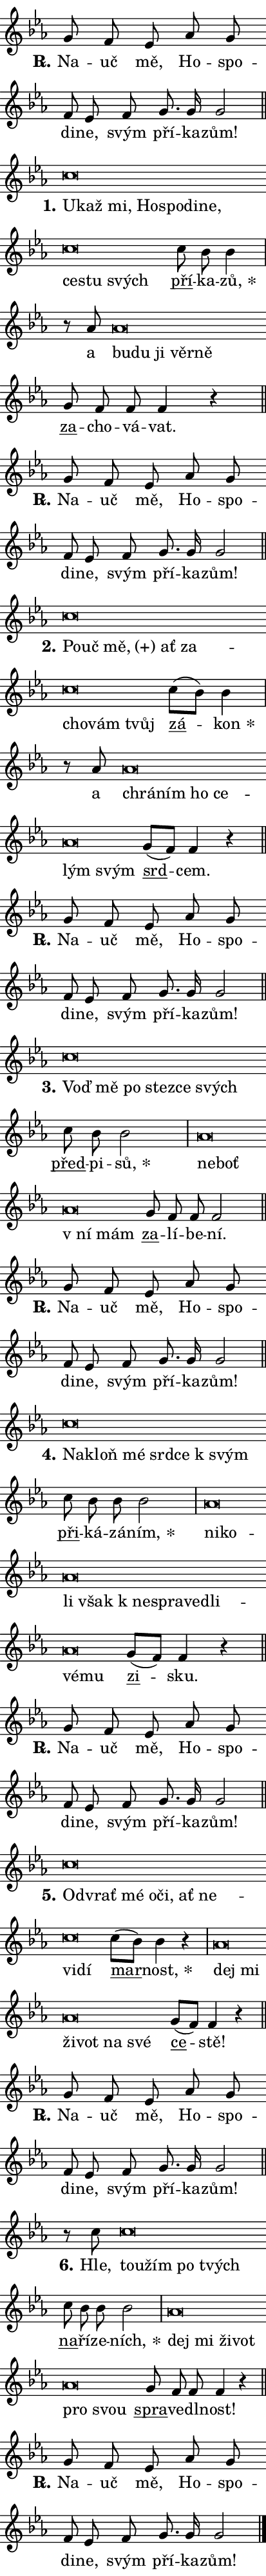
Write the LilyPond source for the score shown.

\version "2.22.1"
\header { tagline = "" }
\paper {
  indent = 0\cm
  top-margin = 0\cm
  right-margin = 0\cm
  bottom-margin = 0\cm
  left-margin = 0\cm
  paper-width = 7\cm
  page-breaking = #ly:one-page-breaking
  system-system-spacing.basic-distance = #11
  score-system-spacing.basic-distance = #11
  ragged-last = ##f
}


%% Author: Thomas Morley
%% https://lists.gnu.org/archive/html/lilypond-user/2020-05/msg00002.html
#(define (line-position grob)
"Returns position of @var[grob} in current system:
   @code{'start}, if at first time-step
   @code{'end}, if at last time-step
   @code{'middle} otherwise
"
  (let* ((col (ly:item-get-column grob))
         (ln (ly:grob-object col 'left-neighbor))
         (rn (ly:grob-object col 'right-neighbor))
         (col-to-check-left (if (ly:grob? ln) ln col))
         (col-to-check-right (if (ly:grob? rn) rn col))
         (break-dir-left
           (and
             (ly:grob-property col-to-check-left 'non-musical #f)
             (ly:item-break-dir col-to-check-left)))
         (break-dir-right
           (and
             (ly:grob-property col-to-check-right 'non-musical #f)
             (ly:item-break-dir col-to-check-right))))
        (cond ((eqv? 1 break-dir-left) 'start)
              ((eqv? -1 break-dir-right) 'end)
              (else 'middle))))

#(define (tranparent-at-line-position vctor)
  (lambda (grob)
  "Relying on @code{line-position} select the relevant enry from @var{vctor}.
Used to determine transparency,"
    (case (line-position grob)
      ((end) (not (vector-ref vctor 0)))
      ((middle) (not (vector-ref vctor 1)))
      ((start) (not (vector-ref vctor 2))))))

noteHeadBreakVisibility =
#(define-music-function (break-visibility)(vector?)
"Makes @code{NoteHead}s transparent relying on @var{break-visibility}"
#{
  \override NoteHead.transparent =
    #(tranparent-at-line-position break-visibility)
#})

#(define delete-ledgers-for-transparent-note-heads
  (lambda (grob)
    "Reads whether a @code{NoteHead} is transparent.
If so this @code{NoteHead} is removed from @code{'note-heads} from
@var{grob}, which is supposed to be @code{LedgerLineSpanner}.
As a result ledgers are not printed for this @code{NoteHead}"
    (let* ((nhds-array (ly:grob-object grob 'note-heads))
           (nhds-list
             (if (ly:grob-array? nhds-array)
                 (ly:grob-array->list nhds-array)
                 '()))
           ;; Relies on the transparent-property being done before
           ;; Staff.LedgerLineSpanner.after-line-breaking is executed.
           ;; This is fragile ...
           (to-keep
             (remove
               (lambda (nhd)
                 (ly:grob-property nhd 'transparent #f))
               nhds-list)))
      ;; TODO find a better method to iterate over grob-arrays, similiar
      ;; to filter/remove etc for lists
      ;; For now rebuilt from scratch
      (set! (ly:grob-object grob 'note-heads)  '())
      (for-each
        (lambda (nhd)
          (ly:pointer-group-interface::add-grob grob 'note-heads nhd))
        to-keep))))

hideNotes = {
  \noteHeadBreakVisibility #begin-of-line-visible
}
unHideNotes = {
  \noteHeadBreakVisibility #all-visible
}

% work-around for resetting accidentals
% https://lilypond.org/doc/v2.23/Documentation/notation/displaying-rhythms#unmetered-music
cadenzaMeasure = {
  \cadenzaOff
  \partial 1024 s1024
  \cadenzaOn
}

#(define-markup-command (accent layout props text) (markup?)
  "Underline accented syllable"
  (interpret-markup layout props
    #{\markup \override #'(offset . 4.3) \underline { #text }#}))

responsum = \markup \concat {
  "R" \hspace #-1.05 \path #0.1 #'((moveto 0 0.07) (lineto 0.9 0.8)) \hspace #0.05 "."
}

\layout {
    \context {
        \Staff
        \remove "Time_signature_engraver"
        \override LedgerLineSpanner.after-line-breaking = #delete-ledgers-for-transparent-note-heads
    }
    \context {
        \Voice {
            \override NoteHead.output-attributes = #'((class . "notehead"))
            \override Hairpin.height = #0.55
        }
    }
    \context {
        \Lyrics {
            \override StanzaNumber.output-attributes = #'((class . "stanzanumber"))
            \override LyricSpace.minimum-distance = #0.9
            \override LyricText.font-name = #"TeX Gyre Schola"
            \override LyricText.font-size = 1
            \override StanzaNumber.font-name = #"TeX Gyre Schola Bold"
            \override StanzaNumber.font-size = 1
        }
    }
}

% magnetic-lyrics.ily
%
%   written by
%     Jean Abou Samra <jean@abou-samra.fr>
%     Werner Lemberg <wl@gnu.org>
%
%   adapted by
%     Jiri Hon <jiri.hon@gmail.com>
%
% Version 2022-Apr-15

% https://www.mail-archive.com/lilypond-user@gnu.org/msg149350.html

#(define (Left_hyphen_pointer_engraver context)
   "Collect syllable-hyphen-syllable occurrences in lyrics and store
them in properties.  This engraver only looks to the left.  For
example, if the lyrics input is @code{foo -- bar}, it does the
following.

@itemize @bullet
@item
Set the @code{text} property of the @code{LyricHyphen} grob between
@q{foo} and @q{bar} to @code{foo}.

@item
Set the @code{left-hyphen} property of the @code{LyricText} grob with
text @q{foo} to the @code{LyricHyphen} grob between @q{foo} and
@q{bar}.
@end itemize

Use this auxiliary engraver in combination with the
@code{lyric-@/text::@/apply-@/magnetic-@/offset!} hook."
   (let ((hyphen #f)
         (text #f))
     (make-engraver
      (acknowledgers
       ((lyric-syllable-interface engraver grob source-engraver)
        (set! text grob)))
      (end-acknowledgers
       ((lyric-hyphen-interface engraver grob source-engraver)
        ;(when (not (grob::has-interface grob 'lyric-space-interface))
          (set! hyphen grob)));)
      ((stop-translation-timestep engraver)
       (when (and text hyphen)
         (ly:grob-set-object! text 'left-hyphen hyphen))
       (set! text #f)
       (set! hyphen #f)))))

#(define (lyric-text::apply-magnetic-offset! grob)
   "If the space between two syllables is less than the value in
property @code{LyricText@/.details@/.squash-threshold}, move the right
syllable to the left so that it gets concatenated with the left
syllable.

Use this function as a hook for
@code{LyricText@/.after-@/line-@/breaking} if the
@code{Left_@/hyphen_@/pointer_@/engraver} is active."
   (let ((hyphen (ly:grob-object grob 'left-hyphen #f)))
     (when hyphen
       (let ((left-text (ly:spanner-bound hyphen LEFT)))
         (when (grob::has-interface left-text 'lyric-syllable-interface)
           (let* ((common (ly:grob-common-refpoint grob left-text X))
                  (this-x-ext (ly:grob-extent grob common X))
                  (left-x-ext
                   (begin
                     ;; Trigger magnetism for left-text.
                     (ly:grob-property left-text 'after-line-breaking)
                     (ly:grob-extent left-text common X)))
                  ;; `delta` is the gap width between two syllables.
                  (delta (- (interval-start this-x-ext)
                            (interval-end left-x-ext)))
                  (details (ly:grob-property grob 'details))
                  (threshold (assoc-get 'squash-threshold details 0.2)))
             (when (< delta threshold)
               (let* (;; We have to manipulate the input text so that
                      ;; ligatures crossing syllable boundaries are not
                      ;; disabled.  For languages based on the Latin
                      ;; script this is essentially a beautification.
                      ;; However, for non-Western scripts it can be a
                      ;; necessity.
                      (lt (ly:grob-property left-text 'text))
                      (rt (ly:grob-property grob 'text))
                      (is-space (grob::has-interface hyphen 'lyric-space-interface))
                      (space (if is-space " " ""))
                      (space-markup (grob-interpret-markup grob " "))
                      (space-size (interval-length (ly:stencil-extent space-markup X)))
                      (extra-delta (if is-space space-size 0))
                      ;; Append new syllable.
                      (ltrt-space (if (and (string? lt) (string? rt))
                                (string-append lt space rt)
                                (make-concat-markup (list lt space rt))))
                      ;; Right-align `ltrt` to the right side.
                      (ltrt-space-markup (grob-interpret-markup
                               grob
                               (make-translate-markup
                                (cons (interval-length this-x-ext) 0)
                                (make-right-align-markup ltrt-space)))))
                 (begin
                   ;; Don't print `left-text`.
                   (ly:grob-set-property! left-text 'stencil #f)
                   ;; Set text and stencil (which holds all collected
                   ;; syllables so far) and shift it to the left.
                   (ly:grob-set-property! grob 'text ltrt-space)
                   (ly:grob-set-property! grob 'stencil ltrt-space-markup)
                   (ly:grob-translate-axis! grob (- (- delta extra-delta)) X))))))))))


#(define (lyric-hyphen::displace-bounds-first grob)
   ;; Make very sure this callback isn't triggered too early.
   (let ((left (ly:spanner-bound grob LEFT))
         (right (ly:spanner-bound grob RIGHT)))
     (ly:grob-property left 'after-line-breaking)
     (ly:grob-property right 'after-line-breaking)
     (ly:lyric-hyphen::print grob)))

squashThreshold = #0.4

\layout {
  \context {
    \Lyrics
    \consists #Left_hyphen_pointer_engraver
    \override LyricText.after-line-breaking =
      #lyric-text::apply-magnetic-offset!
    \override LyricHyphen.stencil = #lyric-hyphen::displace-bounds-first
    \override LyricText.details.squash-threshold = \squashThreshold
    \override LyricHyphen.minimum-distance = 0
    \override LyricHyphen.minimum-length = \squashThreshold
  }
}

squash = \override LyricText.details.squash-threshold = 9999
unSquash = \override LyricText.details.squash-threshold = \squashThreshold

left = \override LyricText.self-alignment-X = #LEFT
unLeft = \revert LyricText.self-alignment-X

starOffset = #(lambda (grob) 
                (let ((x_offset (ly:self-alignment-interface::aligned-on-x-parent grob)))
                  (if (= x_offset 0) 0 (+ x_offset 1.2))))

star = #(define-music-function (syllable)(string?)
"Append star separator at the end of a syllable"
#{
  \once \override LyricText.X-offset = #starOffset
  \lyricmode { \markup {
    #syllable
    \override #'((font-name . "TeX Gyre Schola Bold")) \hspace #0.2 \lower #0.65 \larger "*"
  } }
#})

starAccent = #(define-music-function (syllable)(string?)
"Append star separator at the end of a syllable and make accent"
#{
  \once \override LyricText.X-offset = #starOffset
  \lyricmode { \markup {
    \accent #syllable
    \override #'((font-name . "TeX Gyre Schola Bold")) \hspace #0.2 \lower #0.65 \larger "*"
  } }
#})

breath = #(define-music-function (syllable)(string?)
"Append breathing indicator at the end of a syllable"
#{
  \lyricmode { \markup { #syllable "+" } }
#})

optionalBreath = #(define-music-function (syllable)(string?)
"Append optional breathing indicator at the end of a syllable"
#{
  \lyricmode { \markup { #syllable "(+)" } }
#})


\score {
    <<
        \new Voice = "melody" { \cadenzaOn \key es \major \relative { g'8 f es as g \bar "" f es f \bar "" g8. g16 g2 \cadenzaMeasure \bar "||" \break }
\relative { c''\breve*1/16 \hideNotes \breve*1/16 \bar "" \breve*1/16 \bar "" \breve*1/16 \bar "" \breve*1/16 \bar "" \breve*1/16 \bar "" \breve*1/16 \bar "" \breve*1/16 \bar "" \breve*1/16 \breve*1/16 \bar "" \unHideNotes \bar "" c8 bes bes4 \cadenzaMeasure \bar "|" r8 as8 as\breve*1/16 \hideNotes \breve*1/16 \bar "" \breve*1/16 \bar "" \breve*1/16 \breve*1/16 \bar "" \unHideNotes \bar "" g8 f f f4 r \cadenzaMeasure \bar "||" \break }
\relative { g'8 f es as g \bar "" f es f \bar "" g8. g16 g2 \cadenzaMeasure \bar "||" \break }
\relative { c''\breve*1/16 \hideNotes \breve*1/16 \bar "" \breve*1/16 \bar "" \breve*1/16 \bar "" \breve*1/16 \bar "" \breve*1/16 \bar "" \breve*1/16 \breve*1/16 \bar "" \unHideNotes \bar "" c8[( bes)] bes4 \cadenzaMeasure \bar "|" r8 as8 as\breve*1/16 \hideNotes \breve*1/16 \bar "" \breve*1/16 \bar "" \breve*1/16 \bar "" \breve*1/16 \breve*1/16 \bar "" \unHideNotes \bar "" g8[( f)] f4 r \cadenzaMeasure \bar "||" \break }
\relative { g'8 f es as g \bar "" f es f \bar "" g8. g16 g2 \cadenzaMeasure \bar "||" \break }
\relative { c''\breve*1/16 \hideNotes \breve*1/16 \bar "" \breve*1/16 \bar "" \breve*1/16 \bar "" \breve*1/16 \breve*1/16 \bar "" \unHideNotes \bar "" c8 bes bes2 \cadenzaMeasure \bar "|" as\breve*1/16 \hideNotes \breve*1/16 \bar "" \breve*1/16 \breve*1/16 \bar "" \unHideNotes \bar "" g8 f f f2 \cadenzaMeasure \bar "||" \break }
\relative { g'8 f es as g \bar "" f es f \bar "" g8. g16 g2 \cadenzaMeasure \bar "||" \break }
\relative { c''\breve*1/16 \hideNotes \breve*1/16 \bar "" \breve*1/16 \bar "" \breve*1/16 \bar "" \breve*1/16 \breve*1/16 \bar "" \unHideNotes \bar "" c8 bes bes bes2 \cadenzaMeasure \bar "|" as\breve*1/16 \hideNotes \breve*1/16 \bar "" \breve*1/16 \bar "" \breve*1/16 \bar "" \breve*1/16 \bar "" \breve*1/16 \bar "" \breve*1/16 \bar "" \breve*1/16 \bar "" \breve*1/16 \breve*1/16 \bar "" \unHideNotes \bar "" g8[( f)] f4 r \cadenzaMeasure \bar "||" \break }
\relative { g'8 f es as g \bar "" f es f \bar "" g8. g16 g2 \cadenzaMeasure \bar "||" \break }
\relative { c''\breve*1/16 \hideNotes \breve*1/16 \bar "" \breve*1/16 \bar "" \breve*1/16 \bar "" \breve*1/16 \bar "" \breve*1/16 \bar "" \breve*1/16 \bar "" \breve*1/16 \breve*1/16 \bar "" \unHideNotes \bar "" c8[( bes)] bes4 r \cadenzaMeasure \bar "|" as\breve*1/16 \hideNotes \breve*1/16 \bar "" \breve*1/16 \bar "" \breve*1/16 \bar "" \breve*1/16 \breve*1/16 \bar "" \unHideNotes \bar "" g8[( f)] f4 r \cadenzaMeasure \bar "||" \break }
\relative { g'8 f es as g \bar "" f es f \bar "" g8. g16 g2 \cadenzaMeasure \bar "||" \break }
\relative { r8 c''8 c\breve*1/16 \hideNotes \breve*1/16 \bar "" \breve*1/16 \breve*1/16 \bar "" \unHideNotes \bar "" c8 bes bes bes2 \cadenzaMeasure \bar "|" as\breve*1/16 \hideNotes \breve*1/16 \bar "" \breve*1/16 \bar "" \breve*1/16 \bar "" \breve*1/16 \breve*1/16 \bar "" \unHideNotes \bar "" g8 f f f4 r \cadenzaMeasure \bar "||" \break }
\relative { g'8 f es as g \bar "" f es f \bar "" g8. g16 g2 \cadenzaMeasure \bar "||" \break } \bar "|." }
        \new Lyrics \lyricsto "melody" { \lyricmode { \set stanza = \responsum
Na -- uč mě, Ho -- spo -- di -- ne, svým pří -- ka -- zům!
\set stanza = "1."
\left U -- \squash kaž mi, Ho -- spo -- di -- ne, ce -- stu svých \unLeft \unSquash \markup \accent pří -- ka -- \star zů, a \left bu -- \squash du ji věr -- ně \unLeft \unSquash \markup \accent za -- cho -- vá -- vat.
\set stanza = \responsum
Na -- uč mě, Ho -- spo -- di -- ne, svým pří -- ka -- zům!
\set stanza = "2."
\left Po -- \squash uč \optionalBreath mě, ať za -- cho -- vám tvůj \unLeft \unSquash \markup \accent zá -- \star kon a \left chrá -- \squash ním ho ce -- lým svým \unLeft \unSquash \markup \accent srd -- cem.
\set stanza = \responsum
Na -- uč mě, Ho -- spo -- di -- ne, svým pří -- ka -- zům!
\set stanza = "3."
\left Voď \squash mě po stez -- ce svých \unLeft \unSquash \markup \accent před -- pi -- \star sů, \left ne -- \squash boť "v ní" mám \unLeft \unSquash \markup \accent za -- lí -- be -- ní.
\set stanza = \responsum
Na -- uč mě, Ho -- spo -- di -- ne, svým pří -- ka -- zům!
\set stanza = "4."
\left Na -- \squash kloň mé srd -- ce "k svým" \unLeft \unSquash \markup \accent při -- ká -- zá -- \star ním, \left ni -- \squash ko -- li však "k ne" -- spra -- ve -- dli -- vé -- mu \unLeft \unSquash \markup \accent zi -- sku.
\set stanza = \responsum
Na -- uč mě, Ho -- spo -- di -- ne, svým pří -- ka -- zům!
\set stanza = "5."
\left Od -- \squash vrať mé o -- či, ať ne -- vi -- dí \unLeft \unSquash \markup \accent mar -- \star nost, \left dej \squash mi ži -- vot na své \unLeft \unSquash \markup \accent ce -- stě!
\set stanza = \responsum
Na -- uč mě, Ho -- spo -- di -- ne, svým pří -- ka -- zům!
\set stanza = "6."
Hle, \left tou -- \squash žím po tvých \unLeft \unSquash \markup \accent na -- ří -- ze -- \star ních, \left dej \squash mi ži -- vot pro svou \unLeft \unSquash \markup \accent spra -- ve -- dl -- nost!
\set stanza = \responsum
Na -- uč mě, Ho -- spo -- di -- ne, svým pří -- ka -- zům! } }
    >>
    \layout {}
}
